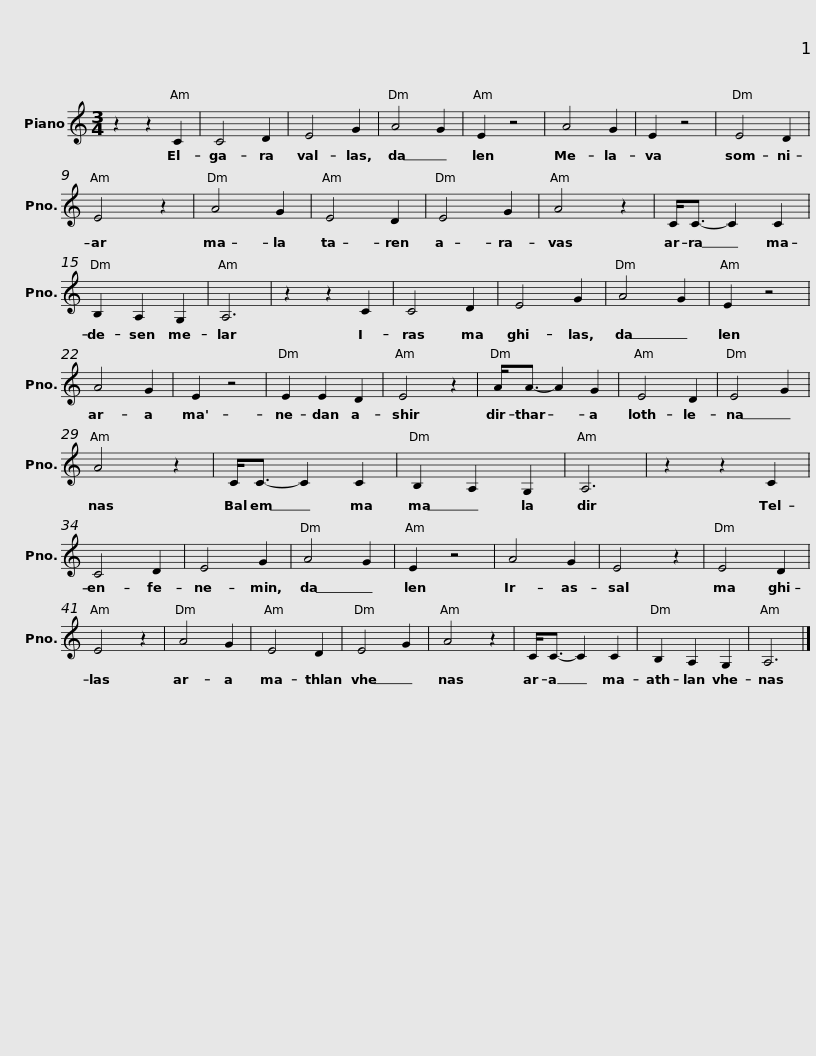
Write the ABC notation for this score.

X:1
L:1/8
M:3/4
I:linebreak $
K:C
V:1 treble
V:1
 z2 z2 C2 | C4 D2 | E4 G2 | A4 G2 | E2 z4 | %5
 A4 G2 | E2 z4 | E4 D2 | E4 z2 | A4 G2 | %10
 E4 D2 | E4 G2 | A4 z2 |$ C<C- C2 C2 | B,2 A,2 G,2 | %15
 A,6 | z2 z2 C2 | C4 D2 | E4 G2 | A4 G2 | %20
 E2 z4 | A4 G2 | E2 z4 | E2 E2 D2 | E4 z2 |$ %25
 A<A- A2 G2 | E4 D2 | E4 G2 | A4 z2 | C<C- C2 C2 | %30
 B,2 A,2 G,2 | A,6 | z2 z2 C2 | C4 D2 | E4 G2 | %35
 A4 G2 | E2 z4 |$ A4 G2 | E4 z2 | E4 D2 | %40
 E4 z2 | A4 G2 | E4 D2 | E4 G2 | A4 z2 | %45
 C<C- C2 C2 | B,2 A,2 G,2 | A,6 |] %48
